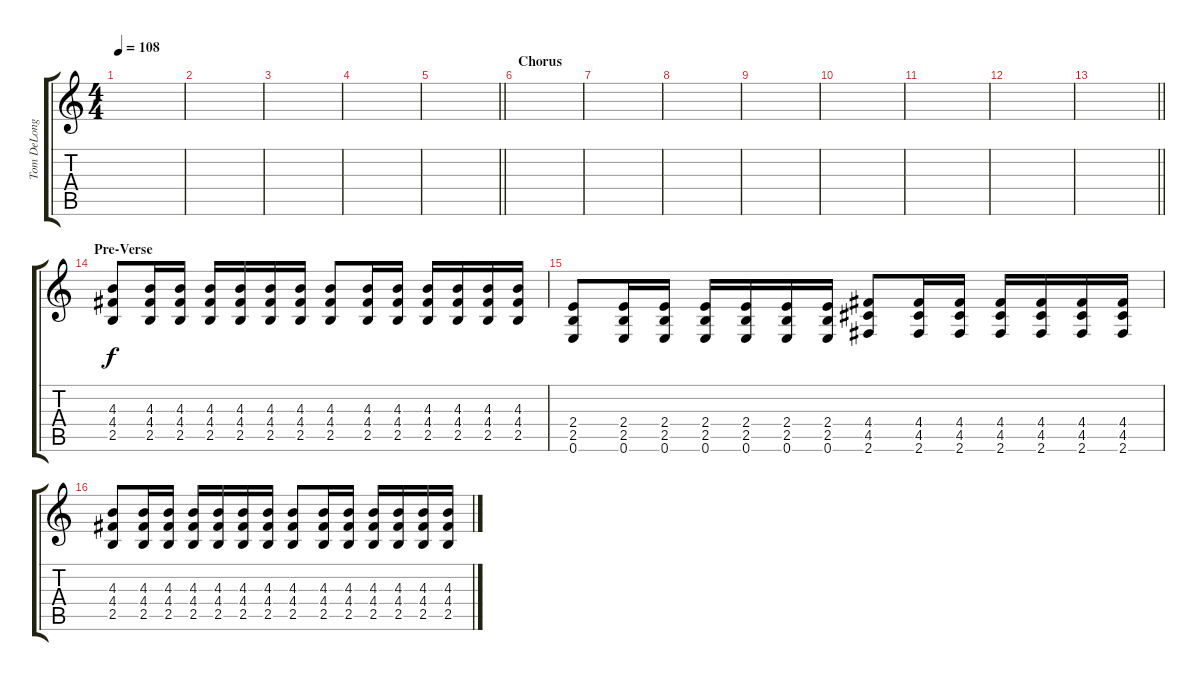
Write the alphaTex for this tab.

\track ("Tom DeLonge (Standard 2)" "Tom DeLong") {instrument distortionguitar}
\staff {score tabs}
\tuning (E4 B3 G3 D3 A2 E2) {hide}
\ts (4 4)
\tempo 108
\clef g2
\ks c
|
|
|
|
\barLineRight lightlight
|
\section ("" "Chorus")
|
|
|
|
|
|
|
\barLineRight lightlight
|
\section ("" "Pre-Verse")
(4.3 4.4 2.5).8 (4.3 4.4 2.5).16 (4.3 4.4 2.5).16 (4.3 4.4 2.5).16 (4.3 4.4 2.5).16 (4.3 4.4 2.5).16 (4.3 4.4 2.5).16 (4.3 4.4 2.5).8 (4.3 4.4 2.5).16 (4.3 4.4 2.5).16 (4.3 4.4 2.5).16 (4.3 4.4 2.5).16 (4.3 4.4 2.5).16 (4.3 4.4 2.5).16 |
(2.4 2.5 0.6).8 (2.4 2.5 0.6).16 (2.4 2.5 0.6).16 (2.4 2.5 0.6).16 (2.4 2.5 0.6).16 (2.4 2.5 0.6).16 (2.4 2.5 0.6).16 (4.4 4.5 2.6).8 (4.4 4.5 2.6).16 (4.4 4.5 2.6).16 (4.4 4.5 2.6).16 (4.4 4.5 2.6).16 (4.4 4.5 2.6).16 (4.4 4.5 2.6).16 |
(4.3 4.4 2.5).8 (4.3 4.4 2.5).16 (4.3 4.4 2.5).16 (4.3 4.4 2.5).16 (4.3 4.4 2.5).16 (4.3 4.4 2.5).16 (4.3 4.4 2.5).16 (4.3 4.4 2.5).8 (4.3 4.4 2.5).16 (4.3 4.4 2.5).16 (4.3 4.4 2.5).16 (4.3 4.4 2.5).16 (4.3 4.4 2.5).16 (4.3 4.4 2.5).16
